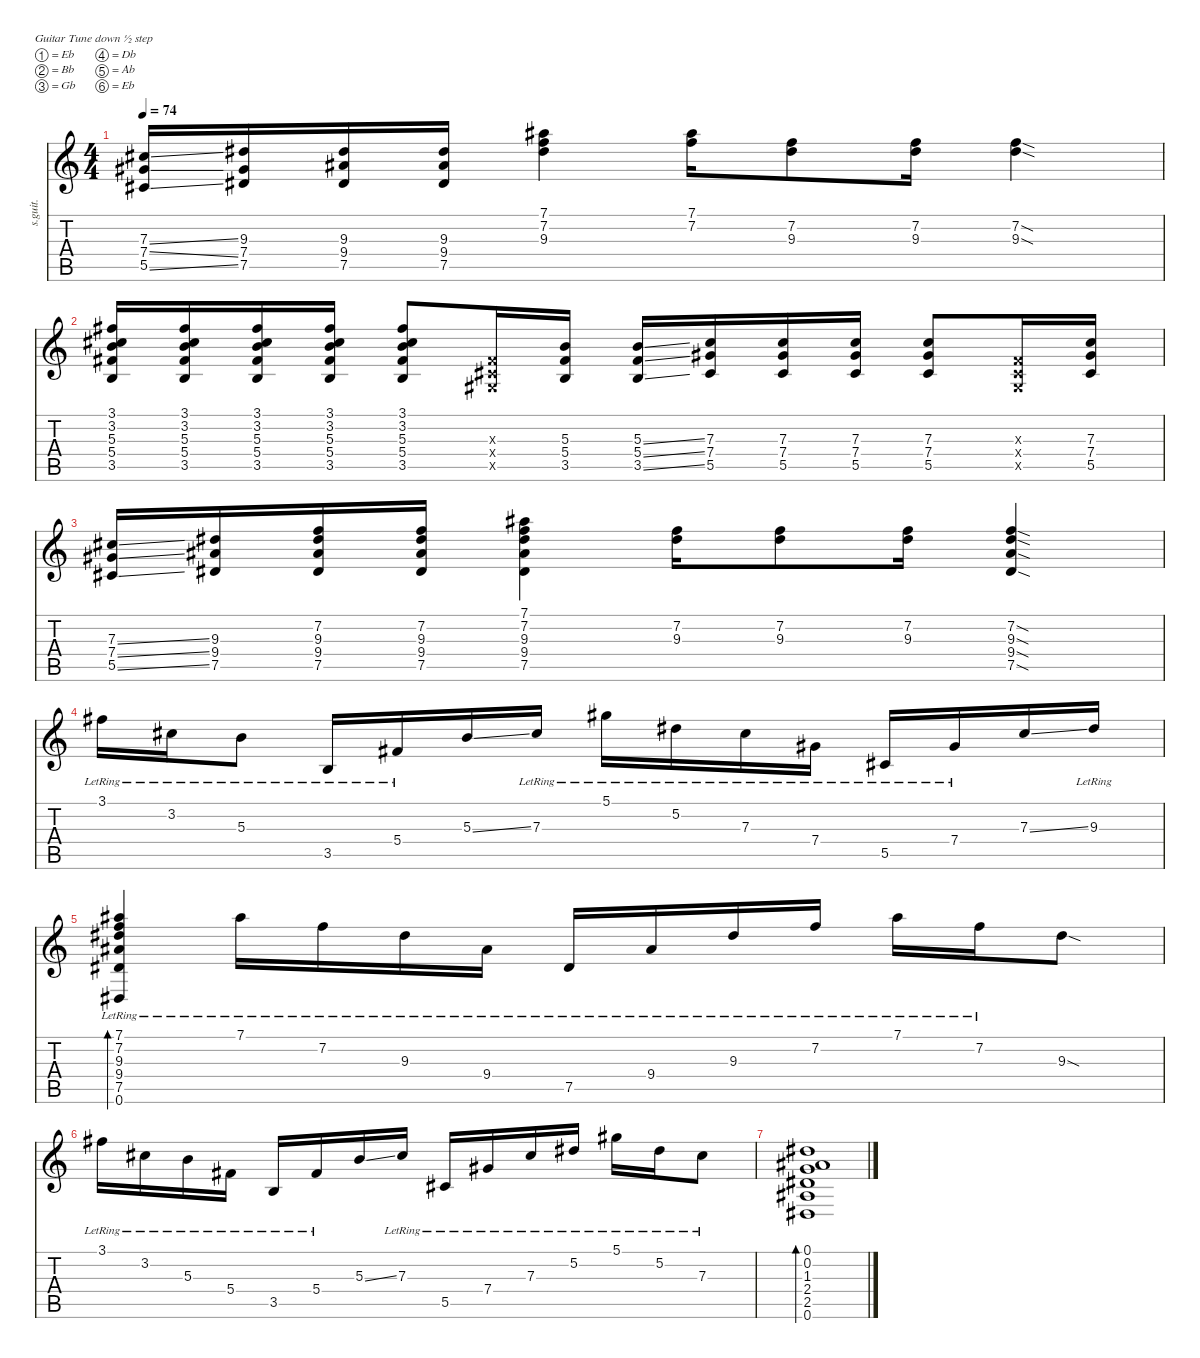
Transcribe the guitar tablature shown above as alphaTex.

\defaultSystemsLayout 4
\hideDynamics
\bracketExtendMode nobrackets
\track ("Kurt Cubin" "s.guit.") {instrument acousticguitarsteel}
\staff {score tabs}
\tuning (Eb4 Bb3 Gb3 Db3 Ab2 Eb2)
\ts (4 4)
\tempo 74
\clef g2
\ks c
(7.3{ss acc #} 7.4{ss acc #} 5.5{ss acc #}).16{dy f beam Up} (9.3{acc #} 7.4{acc #} 7.5{acc #}).16{beam Up} (9.3{acc #} 9.4{acc #} 7.5{acc #}).16{beam Up} (9.3{acc #} 9.4{acc #} 7.5{acc #}).16{beam Up} (7.1{acc #} 7.2 9.3{acc #}).4{beam Down} (7.1{acc #} 7.2).16{beam Down} (7.2 9.3{acc #}).8{beam Down} (7.2 9.3{acc #}).16{beam Down} (7.2{sod} 9.3{sod acc #}).4{beam Down} |
(3.1{acc #} 3.2{acc #} 5.3 5.4{acc #} 3.5).16{beam Up} (3.1{acc #} 3.2{acc #} 5.3 5.4{acc #} 3.5).16{beam Up} (3.1{acc #} 3.2{acc #} 5.3 5.4{acc #} 3.5).16{beam Up} (3.1{acc #} 3.2{acc #} 5.3 5.4{acc #} 3.5).16{beam Up} (3.1{acc #} 3.2{acc #} 5.3 5.4{acc #} 3.5).8{beam Up} (0.3{x acc #} 0.4{x acc #} 0.5{x acc #}).16{beam Up} (5.3 5.4{acc #} 3.5).16{beam Up} (5.3{ss} 5.4{ss acc #} 3.5{ss}).16{beam Up} (7.3{acc #} 7.4{acc #} 5.5{acc #}).16{beam Up} (7.3{acc #} 7.4{acc #} 5.5{acc #}).16{beam Up} (7.3{acc #} 7.4{acc #} 5.5{acc #}).16{beam Up} (7.3{acc #} 7.4{acc #} 5.5{acc #}).8{beam Up} (0.3{x acc #} 0.4{x acc #} 0.5{x acc #}).16{beam Up} (7.3{acc #} 7.4{acc #} 5.5{acc #}).16{beam Up} |
(7.3{ss acc #} 7.4{ss acc #} 5.5{ss acc #}).16{beam Up} (9.3{acc #} 9.4{acc #} 7.5{acc #}).16{beam Up} (7.2 9.3{acc #} 9.4{acc #} 7.5{acc #}).16{beam Up} (7.2 9.3{acc #} 9.4{acc #} 7.5{acc #}).16{beam Up} (7.1{acc #} 7.2 9.3{acc #} 9.4{acc #} 7.5{acc #}).4{beam Down} (7.2 9.3{acc #}).16{beam Down} (7.2 9.3{acc #}).8{beam Down} (7.2 9.3{acc #}).16{beam Down} (7.2{sod} 9.3{sod acc #} 9.4{sod acc #} 7.5{sod acc #}).4{beam Up} |
3.1{lr acc #}.16{beam Down} 3.2{lr acc #}.16{beam Down} 5.3{lr}.8{beam Down} 3.5{lr}.16{beam Up} 5.4{lr acc #}.16{beam Up} 5.3{ss}.16{beam Up} 7.3{lr acc #}.16{beam Up} 5.1{lr acc #}.16{beam Down} 5.2{lr acc #}.16{beam Down} 7.3{lr acc #}.16{beam Down} 7.4{lr acc #}.16{beam Down} 5.5{lr acc #}.16{beam Up} 7.4{lr acc #}.16{beam Up} 7.3{ss acc #}.16{beam Up} 9.3{lr acc #}.16{beam Up} |
(7.1{lr acc #} 7.2{lr} 9.3{lr acc #} 9.4{lr acc #} 7.5{lr acc #} 0.6{lr acc #}).4{bd 120 beam Up} 7.1{lr acc #}.16{beam Down} 7.2{lr}.16{beam Down} 9.3{lr acc #}.16{beam Down} 9.4{lr acc #}.16{beam Down} 7.5{lr acc #}.16{beam Up} 9.4{lr acc #}.16{beam Up} 9.3{lr acc #}.16{beam Up} 7.2{lr}.16{beam Up} 7.1{lr acc #}.16{beam Down} 7.2{lr}.16{beam Down} 9.3{sod acc #}.8{beam Down} |
3.1{lr acc #}.16{beam Down} 3.2{lr acc #}.16{beam Down} 5.3{lr}.16{beam Down} 5.4{lr acc #}.16{beam Down} 3.5{lr}.16{beam Up} 5.4{lr acc #}.16{beam Up} 5.3{ss}.16{beam Up} 7.3{lr acc #}.16{beam Up} 5.5{lr acc #}.16{beam Up} 7.4{lr acc #}.16{beam Up} 7.3{lr acc #}.16{beam Up} 5.2{lr acc #}.16{beam Up} 5.1{lr acc #}.16{beam Down} 5.2{lr acc #}.16{beam Down} 7.3{lr acc #}.8{beam Down} |
(0.1{acc #} 0.2{acc #} 1.3 2.4{acc #} 2.5{acc #} 0.6{acc #}).1{bd 120 beam Up}
